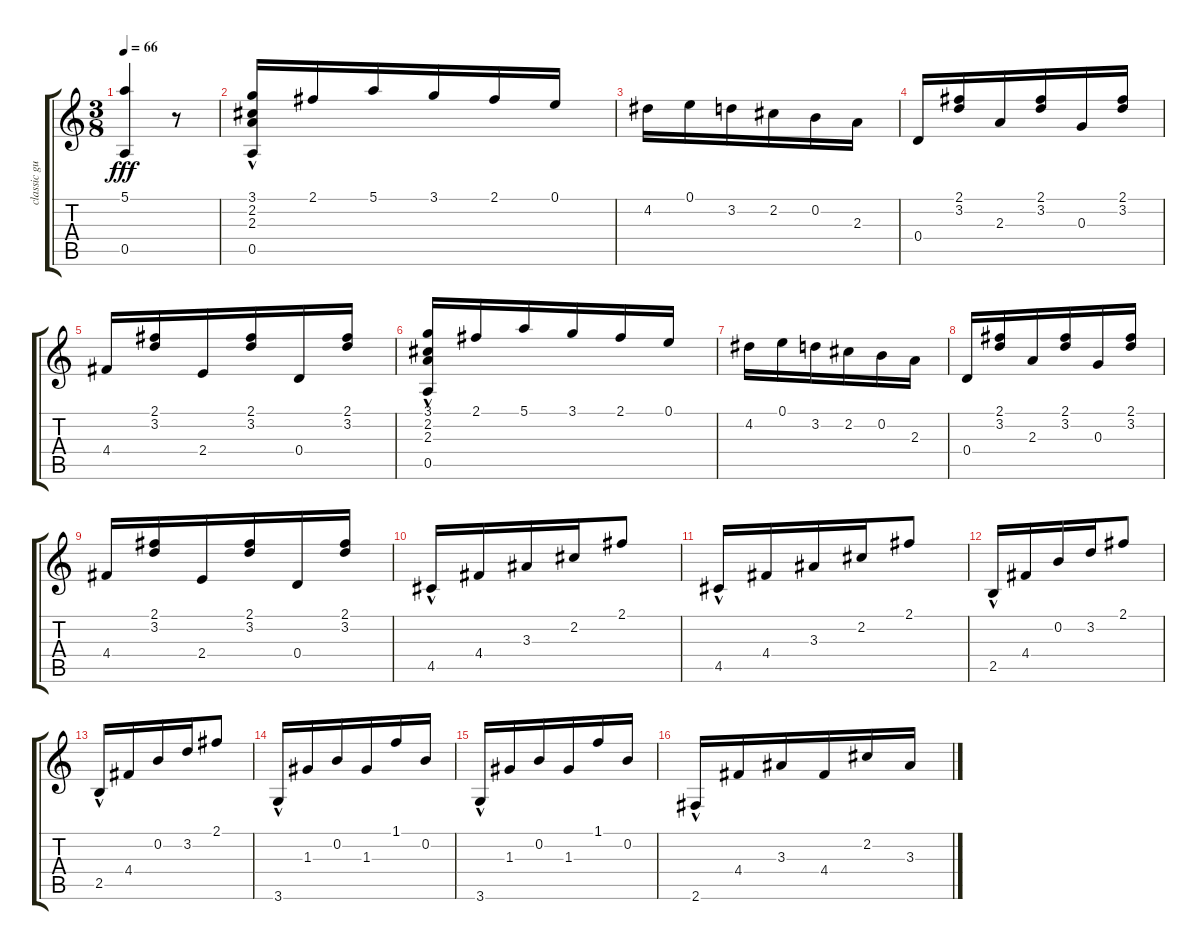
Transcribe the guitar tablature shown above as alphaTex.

\track ("classic guitar" "classic gu") {instrument acousticguitarnylon}
\staff {score tabs}
\tuning (E4 B3 G3 D3 A2 E2) {hide}
\ts (3 8)
\tempo 66
\clef g2
\ks c
(5.1 0.5).4{dy fff} r.8 |
(3.1 2.2{hac} 2.3{hac} 0.5{hac}).16 2.1.16 5.1.16 3.1.16 2.1.16 0.1.16 |
4.2.16 0.1.16 3.2.16 2.2.16 0.2.16 2.3.16 |
0.4.16 (2.1 3.2).16 2.3.16 (2.1 3.2).16 0.3.16 (2.1 3.2).16 |
4.4.16 (2.1 3.2).16 2.4.16 (2.1 3.2).16 0.4.16 (2.1 3.2).16 |
(3.1 2.2{hac} 2.3{hac} 0.5{hac}).16 2.1.16 5.1.16 3.1.16 2.1.16 0.1.16 |
4.2.16 0.1.16 3.2.16 2.2.16 0.2.16 2.3.16 |
0.4.16 (2.1 3.2).16 2.3.16 (2.1 3.2).16 0.3.16 (2.1 3.2).16 |
4.4.16 (2.1 3.2).16 2.4.16 (2.1 3.2).16 0.4.16 (2.1 3.2).16 |
4.5{hac}.16 4.4.16 3.3.16 2.2.16 2.1.8 |
4.5{hac}.16 4.4.16 3.3.16 2.2.16 2.1.8 |
2.5{hac}.16 4.4.16 0.2.16 3.2.16 2.1.8 |
2.5{hac}.16 4.4.16 0.2.16 3.2.16 2.1.8 |
3.6{hac}.16 1.3.16 0.2.16 1.3.16 1.1.16 0.2.16 |
3.6{hac}.16 1.3.16 0.2.16 1.3.16 1.1.16 0.2.16 |
2.6{hac}.16 4.4.16 3.3.16 4.4.16 2.2.16 3.3.16
